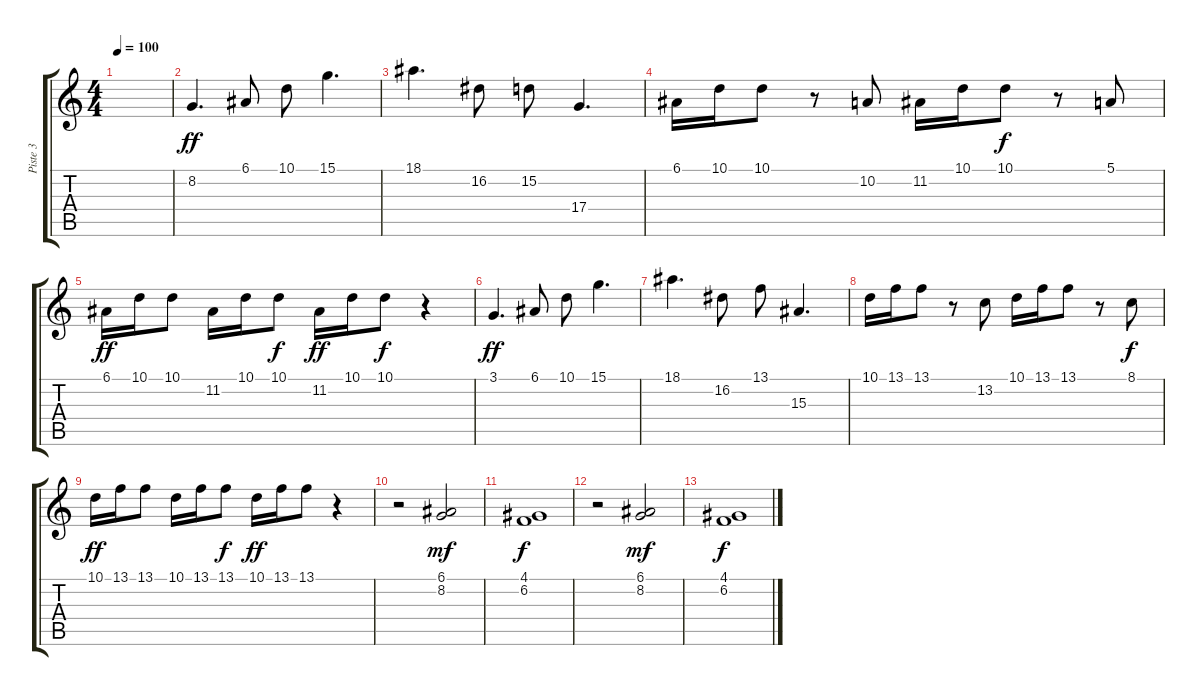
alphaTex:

\track ("Piste 3" "Piste 3") {instrument stringensemble2}
\staff {score tabs}
\tuning (E4 B3 G3 D3 A2 E2) {hide}
\ts (4 4)
\tempo 100
\clef g2
\ks c
|
8.2.4{d dy ff} 6.1.8 10.1.8 15.1.4{d} |
18.1.4{d} 16.2.8 15.2.8 17.4.4{d} |
6.1.16 10.1.16 10.1.8 r.8 10.2.8 11.2.16 10.1.16 10.1.8{dy f} r.8 5.1.8 |
6.1.16{dy ff} 10.1.16 10.1.8 11.2.16 10.1.16 10.1.8{dy f} 11.2.16{dy ff} 10.1.16 10.1.8{dy f} r.4 |
3.1.4{d dy ff} 6.1.8 10.1.8 15.1.4{d} |
18.1.4{d} 16.2.8 13.1.8 15.3.4{d} |
10.1.16 13.1.16 13.1.8 r.8 13.2.8 10.1.16 13.1.16 13.1.8 r.8 8.1.8{dy f} |
10.1.16{dy ff} 13.1.16 13.1.8 10.1.16 13.1.16 13.1.8{dy f} 10.1.16{dy ff} 13.1.16 13.1.8 r.4 |
r.2 (6.1 8.2).2{dy mf} |
(4.1 6.2).1{dy f} |
r.2 (6.1 8.2).2{dy mf} |
(4.1 6.2).1{dy f}
